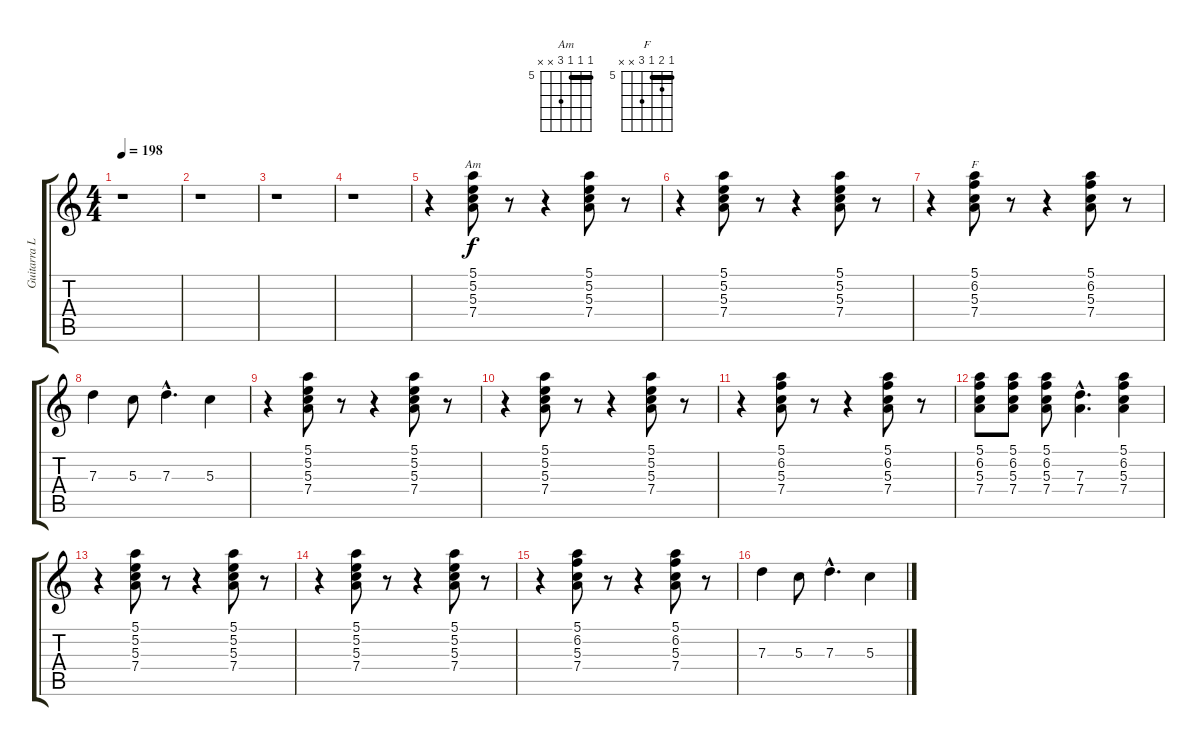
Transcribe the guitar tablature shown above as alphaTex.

\track ("Guitarra Lider" "Guitarra L") {instrument overdrivenguitar}
\staff {score tabs}
\tuning (E4 B3 G3 D3 A2 E2) {hide}
\chord ("Am" 5 5 5 7 x x) {firstfret 5 barre 5}
\chord ("F" 5 6 5 7 x x) {firstfret 5 barre 5}
\ts (4 4)
\tempo 198
\clef g2
\ks c
r.1{dy f instrument overdrivenguitar} |
r.1 |
r.1 |
r.1 |
r.4 (5.1 5.2 5.3 7.4).8{ch "Am"} r.8 r.4 (5.1 5.2 5.3 7.4).8 r.8 |
r.4 (5.1 5.2 5.3 7.4).8 r.8 r.4 (5.1 5.2 5.3 7.4).8 r.8 |
r.4 (5.1 6.2 5.3 7.4).8{ch "F"} r.8 r.4 (5.1 6.2 5.3 7.4).8 r.8 |
7.3.4 5.3.8 7.3{hac}.4{d} 5.3.4 |
r.4 (5.1 5.2 5.3 7.4).8 r.8 r.4 (5.1 5.2 5.3 7.4).8 r.8 |
r.4 (5.1 5.2 5.3 7.4).8 r.8 r.4 (5.1 5.2 5.3 7.4).8 r.8 |
r.4 (5.1 6.2 5.3 7.4).8 r.8 r.4 (5.1 6.2 5.3 7.4).8 r.8 |
(5.1 6.2 5.3 7.4).8 (5.1 6.2 5.3 7.4).8 (5.1 6.2 5.3 7.4).8 (7.3{hac} 7.4{hac}).4{d} (5.1 6.2 5.3 7.4).4 |
r.4 (5.1 5.2 5.3 7.4).8 r.8 r.4 (5.1 5.2 5.3 7.4).8 r.8 |
r.4 (5.1 5.2 5.3 7.4).8 r.8 r.4 (5.1 5.2 5.3 7.4).8 r.8 |
r.4 (5.1 6.2 5.3 7.4).8 r.8 r.4 (5.1 6.2 5.3 7.4).8 r.8 |
7.3.4 5.3.8 7.3{hac}.4{d} 5.3.4
